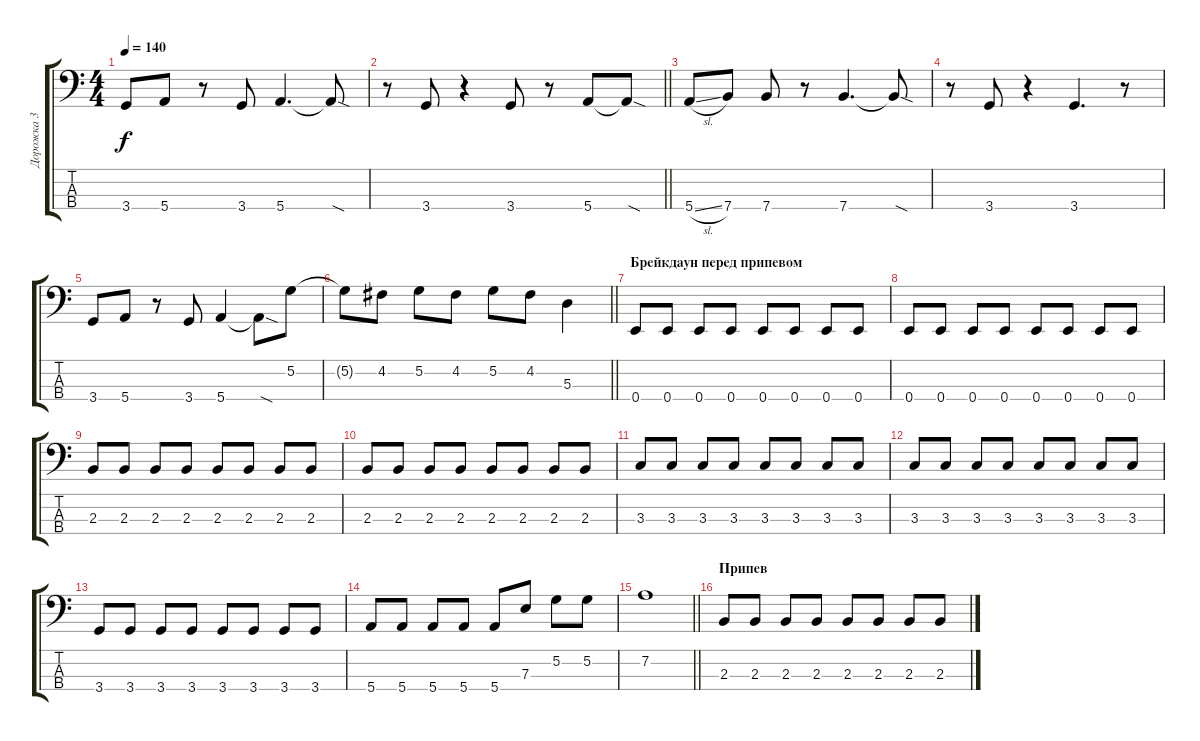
\track ("Дорожка 3" "Дорожка 3") {instrument electricbassfinger}
\staff {score tabs}
\tuning (G2 D2 A1 E1) {hide}
\ts (4 4)
\tempo 140
\clef f4
\ks c
3.4.8{dy f} 5.4.8 r.8 3.4.8 5.4.4{d} 5.4{sod t}.8 |
\barLineRight lightlight
r.8 3.4.8 r.4 3.4.8 r.8 5.4.8 5.4{sod t}.8 |
5.4{sl}.8 7.4.8 7.4.8 r.8 7.4.4{d} 7.4{sod t}.8 |
r.8 3.4.8 r.4 3.4.4{d} r.8 |
3.4.8 5.4.8 r.8 3.4.8 5.4.4 5.4{sod t}.8 5.2.8 |
\barLineRight lightlight
5.2{t}.8 4.2.8 5.2.8 4.2.8 5.2.8 4.2.8 5.3.4 |
\section ("" "Брейкдаун перед припевом")
0.4.8 0.4.8 0.4.8 0.4.8 0.4.8 0.4.8 0.4.8 0.4.8 |
0.4.8 0.4.8 0.4.8 0.4.8 0.4.8 0.4.8 0.4.8 0.4.8 |
2.3.8 2.3.8 2.3.8 2.3.8 2.3.8 2.3.8 2.3.8 2.3.8 |
2.3.8 2.3.8 2.3.8 2.3.8 2.3.8 2.3.8 2.3.8 2.3.8 |
3.3.8 3.3.8 3.3.8 3.3.8 3.3.8 3.3.8 3.3.8 3.3.8 |
3.3.8 3.3.8 3.3.8 3.3.8 3.3.8 3.3.8 3.3.8 3.3.8 |
3.4.8 3.4.8 3.4.8 3.4.8 3.4.8 3.4.8 3.4.8 3.4.8 |
5.4.8 5.4.8 5.4.8 5.4.8 5.4.8 7.3.8 5.2.8 5.2.8 |
\barLineRight lightlight
7.2.1 |
\section ("" "Припев")
2.3.8 2.3.8 2.3.8 2.3.8 2.3.8 2.3.8 2.3.8 2.3.8
